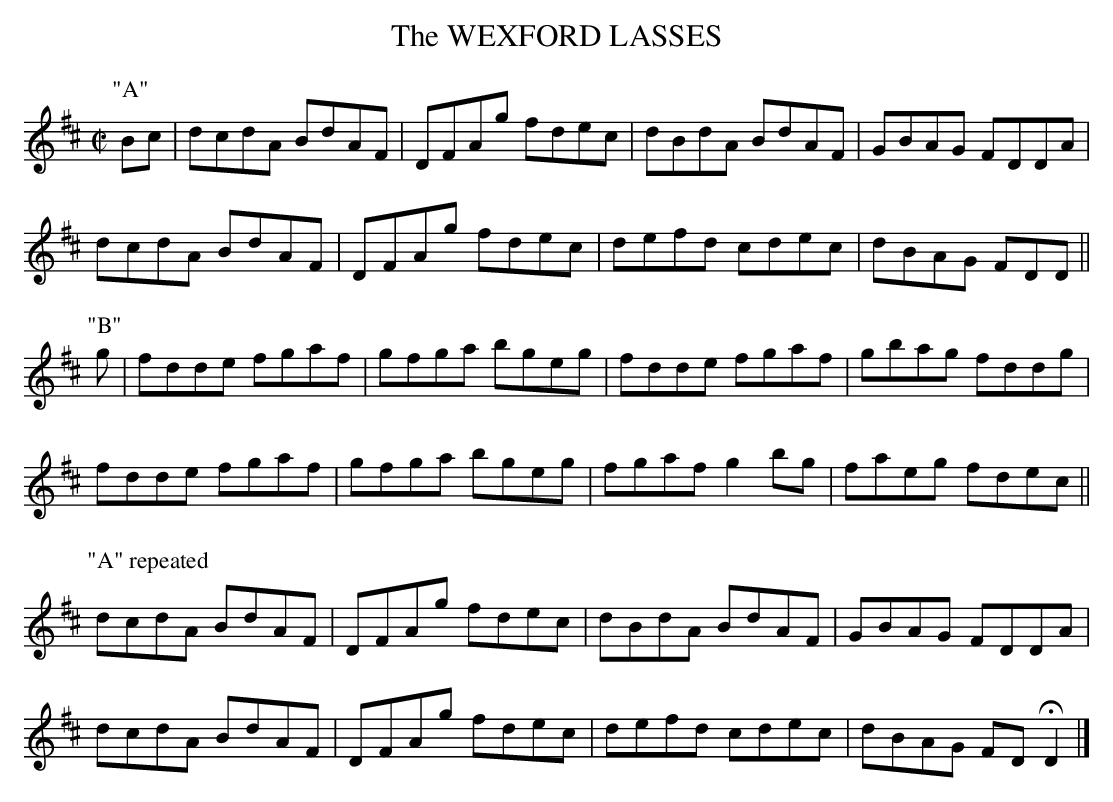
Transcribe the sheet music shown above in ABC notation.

X:1
T:WEXFORD LASSES, The
M:C|
L:1/8
K:D
P:"A"
Bc|dcdA BdAF|DFAg fdec|dBdA BdAF|GBAG FDDA|
dcdA BdAF|DFAg fdec|defd cdec|dBAG FDD||
P:"B"
g|fdde fgaf|gfga bgeg|fdde fgaf|gbag fddg|
fdde fgaf|gfga bgeg|fgaf g2bg|faeg fdec||
P:"A" repeated
dcdA BdAF|DFAg fdec|dBdA BdAF|GBAG FDDA|
dcdA BdAF|DFAg fdec|defd cdec|dBAG FDHD2|]
